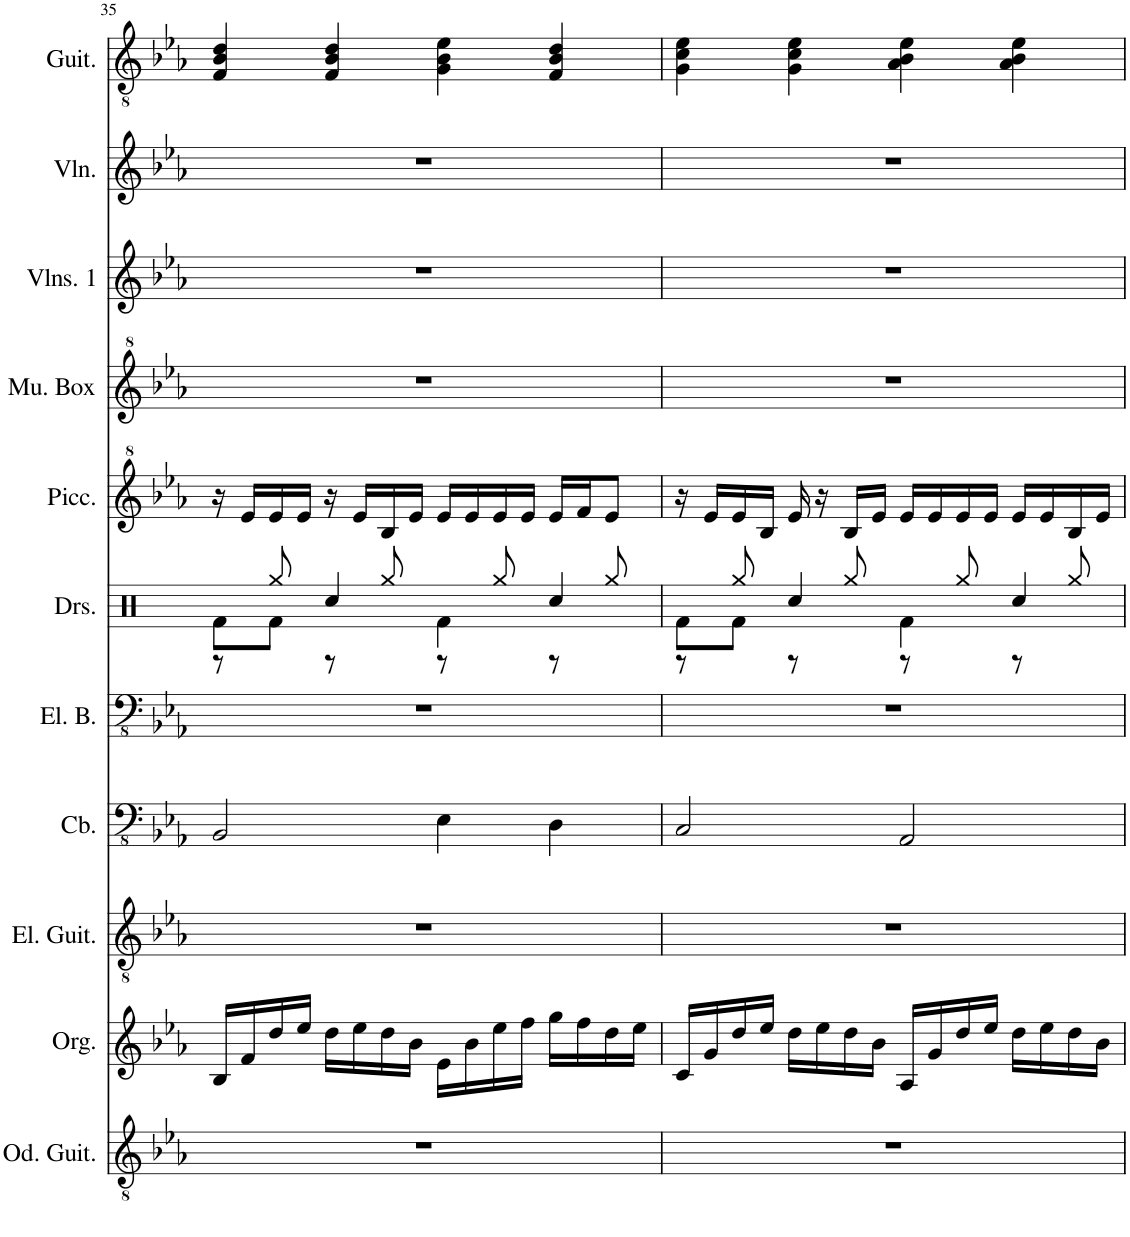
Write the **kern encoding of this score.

**kern	**kern	**kern	**kern	**kern	**kern	**kern	**kern	**kern	**kern	**kern
*part11	*part10	*part9	*part8	*part7	*part6	*part5	*part4	*part3	*part2	*part1
*staff11	*staff10	*staff9	*staff8	*staff7	*staff6	*staff5	*staff4	*staff3	*staff2	*staff1
*I"Overdrive Guitar	*I"Organ	*I"Electric Guitar	*I"Contrabass	*I"Electric Bass	*I"Drumset	*I"Piccolo	*I"Music Box	*I"Violins 1	*I"Violin	*I"Guitar
*I'Od. Guit.	*I'Org.	*I'El. Guit.	*I'Cb.	*I'El. B.	*I'Drs.	*I'Picc.	*I'Mu. Box	*I'Vlns. 1	*I'Vln.	*I'Guit.
!!LO:PB:g=z
*clefGv2	*clefG2	*clefGv2	*clefFv4	*clefFv4	*clefX	*clefG^2	*clefG^2	*clefG2	*clefG2	*clefGv2
*	*	*	*Trd7c12	*	*	*Trd-7c-12	*	*	*	*
*k[b-e-a-]	*k[b-e-a-]	*k[b-e-a-]	*k[b-e-a-]	*k[b-e-a-]	*k[]	*k[b-e-a-]	*k[b-e-a-]	*k[b-e-a-]	*k[b-e-a-]	*k[b-e-a-]
*M4/4	*M4/4	*M4/4	*M4/4	*M4/4	*M4/4	*M4/4	*M4/4	*M4/4	*M4/4	*M4/4
=35	=35	=35	=35	=35	=35	=35	=35	=35	=35	=35
*	*	*	*	*	*^	*	*	*	*	*
1r	16B-/LL	1r	2BBB-/	1r	8Rf\L	8r	16r	1r	1r	1r	4F/ 4B-/ 4d/
.	16f/	.	.	.	.	.	16ee-/LL	.	.	.	.
.	16dd/	.	.	.	8Rf\J	8Rgg/	16ee-/	.	.	.	.
.	16ee-/JJ	.	.	.	.	.	16ee-/JJ	.	.	.	.
.	16dd\LL	.	.	.	4Rcc/	8r	16r	.	.	.	4F/ 4B-/ 4d/
.	16ee-\	.	.	.	.	.	16ee-/LL	.	.	.	.
.	16dd\	.	.	.	.	8Rgg/	16b-/	.	.	.	.
.	16b-\JJ	.	.	.	.	.	16ee-/JJ	.	.	.	.
.	16e-\LL	.	4EE-\	.	4Rf\	8r	16ee-/LL	.	.	.	4G\ 4B-\ 4e-\
.	16b-\	.	.	.	.	.	16ee-/	.	.	.	.
.	16ee-\	.	.	.	.	8Rgg/	16ee-/	.	.	.	.
.	16ff\JJ	.	.	.	.	.	16ee-/JJ	.	.	.	.
.	16gg\LL	.	4DD\	.	4Rcc/	8r	16ee-/LL	.	.	.	4F/ 4B-/ 4d/
.	16ff\	.	.	.	.	.	16ff/J	.	.	.	.
.	16dd\	.	.	.	.	8Rgg/	8ee-/J	.	.	.	.
.	16ee-\JJ	.	.	.	.	.	.	.	.	.	.
=36	=36	=36	=36	=36	=36	=36	=36	=36	=36	=36	=36
1r	16c/LL	1r	2CC/	1r	8Rf\L	8r	16r	1r	1r	1r	4G\ 4c\ 4e-\
.	16g/	.	.	.	.	.	16ee-/LL	.	.	.	.
.	16dd/	.	.	.	8Rf\J	8Rgg/	16ee-/	.	.	.	.
.	16ee-/JJ	.	.	.	.	.	16b-/JJ	.	.	.	.
.	16dd\LL	.	.	.	4Rcc/	8r	16ee-/	.	.	.	4G\ 4c\ 4e-\
.	16ee-\	.	.	.	.	.	16r	.	.	.	.
.	16dd\	.	.	.	.	8Rgg/	16b-/LL	.	.	.	.
.	16b-\JJ	.	.	.	.	.	16ee-/JJ	.	.	.	.
.	16A-/LL	.	2AAA-/	.	4Rf\	8r	16ee-/LL	.	.	.	4A-\ 4B-\ 4e-\
.	16g/	.	.	.	.	.	16ee-/	.	.	.	.
.	16dd/	.	.	.	.	8Rgg/	16ee-/	.	.	.	.
.	16ee-/JJ	.	.	.	.	.	16ee-/JJ	.	.	.	.
.	16dd\LL	.	.	.	4Rcc/	8r	16ee-/LL	.	.	.	4A-\ 4B-\ 4e-\
.	16ee-\	.	.	.	.	.	16ee-/	.	.	.	.
.	16dd\	.	.	.	.	8Rgg/	16b-/	.	.	.	.
.	16b-\JJ	.	.	.	.	.	16ee-/JJ	.	.	.	.
*	*	*	*	*	*v	*v	*	*	*	*	*
=	=	=	=	=	=	=	=	=	=	=
*-	*-	*-	*-	*-	*-	*-	*-	*-	*-	*-
